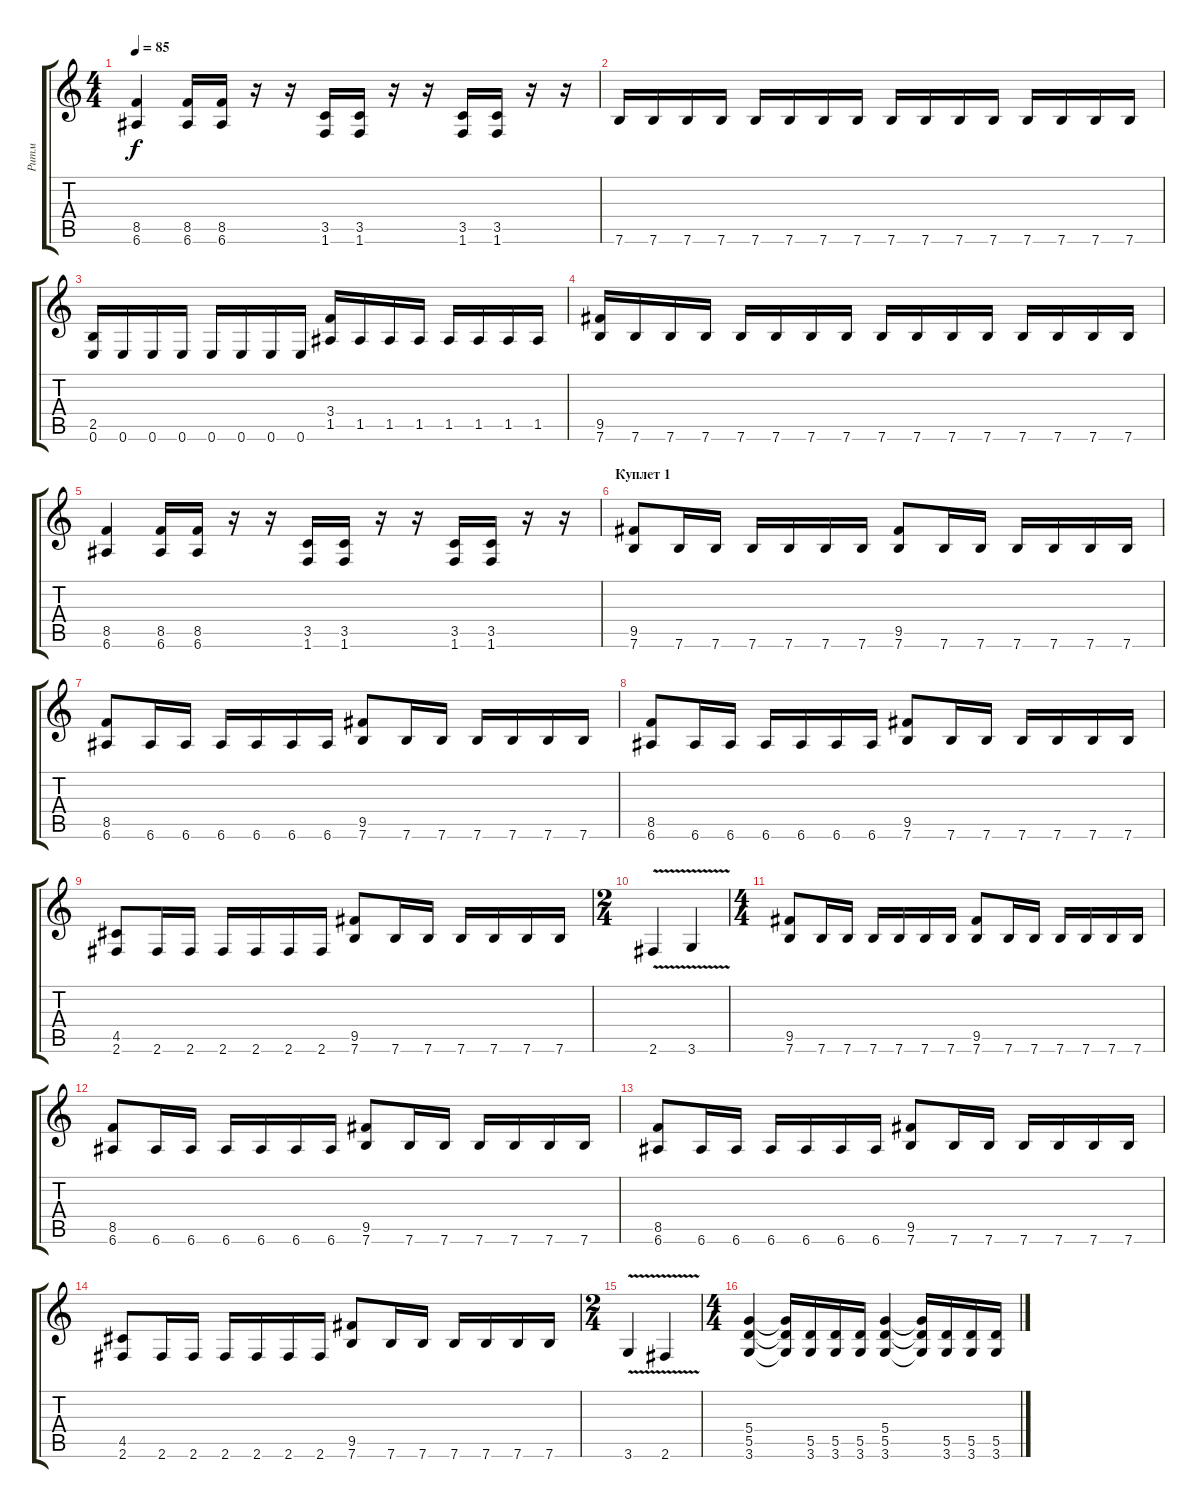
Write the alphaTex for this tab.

\track ("Ритм" "Ритм") {instrument overdrivenguitar}
\staff {score tabs}
\tuning (E4 B3 G3 D3 A2 E2) {hide}
\ts (4 4)
\tempo 85
\clef g2
\ks c
(8.5 6.6).4{dy f} (8.5 6.6).16 (8.5 6.6).16 r.16 r.16 (3.5 1.6).16 (3.5 1.6).16 r.16 r.16 (3.5 1.6).16 (3.5 1.6).16 r.16 r.16 |
7.6.16 7.6.16 7.6.16 7.6.16 7.6.16 7.6.16 7.6.16 7.6.16 7.6.16 7.6.16 7.6.16 7.6.16 7.6.16 7.6.16 7.6.16 7.6.16 |
(2.5 0.6).16 0.6.16 0.6.16 0.6.16 0.6.16 0.6.16 0.6.16 0.6.16 (3.4 1.5).16 1.5.16 1.5.16 1.5.16 1.5.16 1.5.16 1.5.16 1.5.16 |
(9.5 7.6).16 7.6.16 7.6.16 7.6.16 7.6.16 7.6.16 7.6.16 7.6.16 7.6.16 7.6.16 7.6.16 7.6.16 7.6.16 7.6.16 7.6.16 7.6.16 |
(8.5 6.6).4 (8.5 6.6).16 (8.5 6.6).16 r.16 r.16 (3.5 1.6).16 (3.5 1.6).16 r.16 r.16 (3.5 1.6).16 (3.5 1.6).16 r.16 r.16 |
\section ("" "Куплет 1")
(9.5 7.6).8 7.6.16 7.6.16 7.6.16 7.6.16 7.6.16 7.6.16 (9.5 7.6).8 7.6.16 7.6.16 7.6.16 7.6.16 7.6.16 7.6.16 |
(8.5 6.6).8 6.6.16 6.6.16 6.6.16 6.6.16 6.6.16 6.6.16 (9.5 7.6).8 7.6.16 7.6.16 7.6.16 7.6.16 7.6.16 7.6.16 |
(8.5 6.6).8 6.6.16 6.6.16 6.6.16 6.6.16 6.6.16 6.6.16 (9.5 7.6).8 7.6.16 7.6.16 7.6.16 7.6.16 7.6.16 7.6.16 |
(4.5 2.6).8 2.6.16 2.6.16 2.6.16 2.6.16 2.6.16 2.6.16 (9.5 7.6).8 7.6.16 7.6.16 7.6.16 7.6.16 7.6.16 7.6.16 |
\ts (2 4)
2.6{v}.4 3.6{v}.4 |
\ts (4 4)
(9.5 7.6).8 7.6.16 7.6.16 7.6.16 7.6.16 7.6.16 7.6.16 (9.5 7.6).8 7.6.16 7.6.16 7.6.16 7.6.16 7.6.16 7.6.16 |
(8.5 6.6).8 6.6.16 6.6.16 6.6.16 6.6.16 6.6.16 6.6.16 (9.5 7.6).8 7.6.16 7.6.16 7.6.16 7.6.16 7.6.16 7.6.16 |
(8.5 6.6).8 6.6.16 6.6.16 6.6.16 6.6.16 6.6.16 6.6.16 (9.5 7.6).8 7.6.16 7.6.16 7.6.16 7.6.16 7.6.16 7.6.16 |
(4.5 2.6).8 2.6.16 2.6.16 2.6.16 2.6.16 2.6.16 2.6.16 (9.5 7.6).8 7.6.16 7.6.16 7.6.16 7.6.16 7.6.16 7.6.16 |
\ts (2 4)
3.6{v}.4 2.6{v}.4 |
\ts (4 4)
(5.4 5.5 3.6).4 (5.4{t} 5.5{t} 3.6{t}).16 (5.5 3.6).16 (5.5 3.6).16 (5.5 3.6).16 (5.4 5.5 3.6).4 (5.4{t} 5.5{t} 3.6{t}).16 (5.5 3.6).16 (5.5 3.6).16 (5.5 3.6).16
